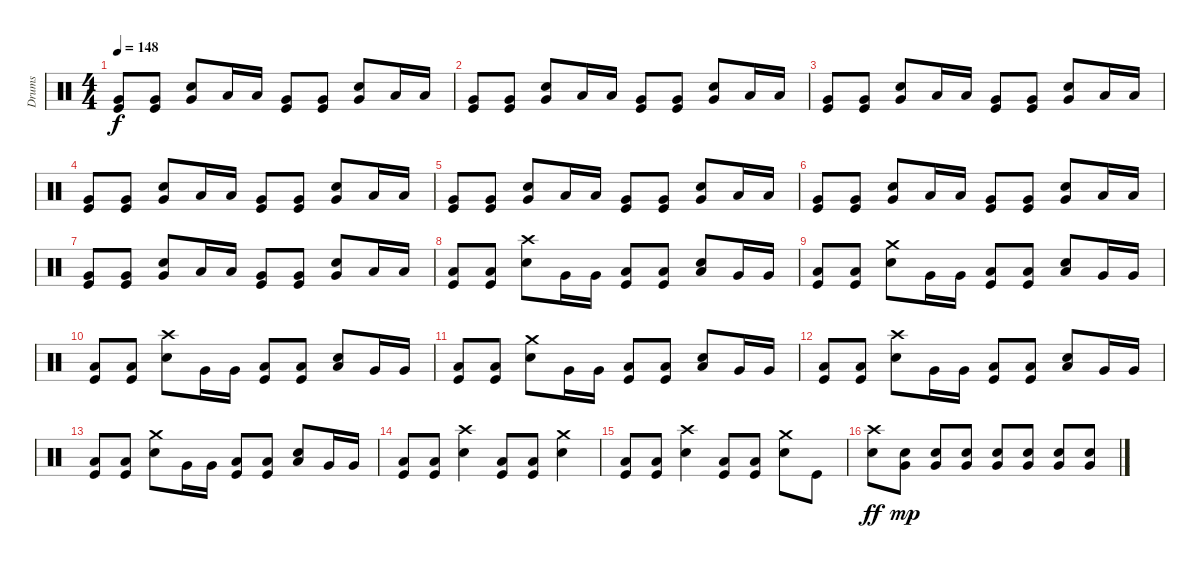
\track ("Drums" "Drums") {instrument percussion}
\staff {score}
\articulation defaults
\ts (4 4)
\tempo 148
\clef neutral
\ks c
("Very Low Tom (hit)" "Kick (hit)").8{dy f} ("Very Low Tom (hit)" "Kick (hit)").8 ("Very Low Tom (hit)" "Electric Snare (hit)").8 "Low Tom (hit)".16 "Low Tom (hit)".16 ("Very Low Tom (hit)" "Kick (hit)").8 ("Very Low Tom (hit)" "Kick (hit)").8 ("Very Low Tom (hit)" "Electric Snare (hit)").8 "Low Tom (hit)".16 "Low Tom (hit)".16 |
("Very Low Tom (hit)" "Kick (hit)").8 ("Very Low Tom (hit)" "Kick (hit)").8 ("Very Low Tom (hit)" "Electric Snare (hit)").8 "Low Tom (hit)".16 "Low Tom (hit)".16 ("Very Low Tom (hit)" "Kick (hit)").8 ("Very Low Tom (hit)" "Kick (hit)").8 ("Very Low Tom (hit)" "Electric Snare (hit)").8 "Low Tom (hit)".16 "Low Tom (hit)".16 |
("Very Low Tom (hit)" "Kick (hit)").8 ("Very Low Tom (hit)" "Kick (hit)").8 ("Very Low Tom (hit)" "Electric Snare (hit)").8 "Low Tom (hit)".16 "Low Tom (hit)".16 ("Very Low Tom (hit)" "Kick (hit)").8 ("Very Low Tom (hit)" "Kick (hit)").8 ("Very Low Tom (hit)" "Electric Snare (hit)").8 "Low Tom (hit)".16 "Low Tom (hit)".16 |
("Very Low Tom (hit)" "Kick (hit)").8 ("Very Low Tom (hit)" "Kick (hit)").8 ("Very Low Tom (hit)" "Electric Snare (hit)").8 "Low Tom (hit)".16 "Low Tom (hit)".16 ("Very Low Tom (hit)" "Kick (hit)").8 ("Very Low Tom (hit)" "Kick (hit)").8 ("Very Low Tom (hit)" "Electric Snare (hit)").8 "Low Tom (hit)".16 "Low Tom (hit)".16 |
("Very Low Tom (hit)" "Kick (hit)").8 ("Very Low Tom (hit)" "Kick (hit)").8 ("Very Low Tom (hit)" "Electric Snare (hit)").8 "Low Tom (hit)".16 "Low Tom (hit)".16 ("Very Low Tom (hit)" "Kick (hit)").8 ("Very Low Tom (hit)" "Kick (hit)").8 ("Very Low Tom (hit)" "Electric Snare (hit)").8 "Low Tom (hit)".16 "Low Tom (hit)".16 |
("Very Low Tom (hit)" "Kick (hit)").8 ("Very Low Tom (hit)" "Kick (hit)").8 ("Very Low Tom (hit)" "Electric Snare (hit)").8 "Low Tom (hit)".16 "Low Tom (hit)".16 ("Very Low Tom (hit)" "Kick (hit)").8 ("Very Low Tom (hit)" "Kick (hit)").8 ("Very Low Tom (hit)" "Electric Snare (hit)").8 "Low Tom (hit)".16 "Low Tom (hit)".16 |
("Very Low Tom (hit)" "Kick (hit)").8 ("Very Low Tom (hit)" "Kick (hit)").8 ("Very Low Tom (hit)" "Electric Snare (hit)").8 "Low Tom (hit)".16 "Low Tom (hit)".16 ("Very Low Tom (hit)" "Kick (hit)").8 ("Very Low Tom (hit)" "Kick (hit)").8 ("Very Low Tom (hit)" "Electric Snare (hit)").8 "Low Tom (hit)".16 "Low Tom (hit)".16 |
("Low Floor Tom (hit)" "Kick (hit)").8 ("Low Floor Tom (hit)" "Kick (hit)").8 ("Crash high (hit)" "Electric Snare (hit)").8 "Very Low Tom (hit)".16 "Very Low Tom (hit)".16 ("Low Floor Tom (hit)" "Kick (hit)").8 ("Low Floor Tom (hit)" "Kick (hit)").8 ("Low Floor Tom (hit)" "Electric Snare (hit)").8 "Very Low Tom (hit)".16 "Very Low Tom (hit)".16 |
("Low Floor Tom (hit)" "Kick (hit)").8 ("Low Floor Tom (hit)" "Kick (hit)").8 ("Crash medium (hit)" "Electric Snare (hit)").8 "Very Low Tom (hit)".16 "Very Low Tom (hit)".16 ("Low Floor Tom (hit)" "Kick (hit)").8 ("Low Floor Tom (hit)" "Kick (hit)").8 ("Low Floor Tom (hit)" "Electric Snare (hit)").8 "Very Low Tom (hit)".16 "Very Low Tom (hit)".16 |
("Low Floor Tom (hit)" "Kick (hit)").8 ("Low Floor Tom (hit)" "Kick (hit)").8 ("Crash high (hit)" "Electric Snare (hit)").8 "Very Low Tom (hit)".16 "Very Low Tom (hit)".16 ("Low Floor Tom (hit)" "Kick (hit)").8 ("Low Floor Tom (hit)" "Kick (hit)").8 ("Low Floor Tom (hit)" "Electric Snare (hit)").8 "Very Low Tom (hit)".16 "Very Low Tom (hit)".16 |
("Low Floor Tom (hit)" "Kick (hit)").8 ("Low Floor Tom (hit)" "Kick (hit)").8 ("Crash medium (hit)" "Electric Snare (hit)").8 "Very Low Tom (hit)".16 "Very Low Tom (hit)".16 ("Low Floor Tom (hit)" "Kick (hit)").8 ("Low Floor Tom (hit)" "Kick (hit)").8 ("Low Floor Tom (hit)" "Electric Snare (hit)").8 "Very Low Tom (hit)".16 "Very Low Tom (hit)".16 |
("Low Floor Tom (hit)" "Kick (hit)").8 ("Low Floor Tom (hit)" "Kick (hit)").8 ("Crash high (hit)" "Electric Snare (hit)").8 "Very Low Tom (hit)".16 "Very Low Tom (hit)".16 ("Low Floor Tom (hit)" "Kick (hit)").8 ("Low Floor Tom (hit)" "Kick (hit)").8 ("Low Floor Tom (hit)" "Electric Snare (hit)").8 "Very Low Tom (hit)".16 "Very Low Tom (hit)".16 |
("Low Floor Tom (hit)" "Kick (hit)").8 ("Low Floor Tom (hit)" "Kick (hit)").8 ("Crash medium (hit)" "Electric Snare (hit)").8 "Very Low Tom (hit)".16 "Very Low Tom (hit)".16 ("Low Floor Tom (hit)" "Kick (hit)").8 ("Low Floor Tom (hit)" "Kick (hit)").8 ("Low Floor Tom (hit)" "Electric Snare (hit)").8 "Very Low Tom (hit)".16 "Very Low Tom (hit)".16 |
("Low Floor Tom (hit)" "Kick (hit)").8 ("Low Floor Tom (hit)" "Kick (hit)").8 ("Crash high (hit)" "Electric Snare (hit)").4 ("Low Floor Tom (hit)" "Kick (hit)").8 ("Low Floor Tom (hit)" "Kick (hit)").8 ("Crash medium (hit)" "Electric Snare (hit)").4 |
("Low Floor Tom (hit)" "Kick (hit)").8 ("Low Floor Tom (hit)" "Kick (hit)").8 ("Crash high (hit)" "Electric Snare (hit)").4 ("Low Floor Tom (hit)" "Kick (hit)").8 ("Low Floor Tom (hit)" "Kick (hit)").8 ("Crash medium (hit)" "Electric Snare (hit)").8 "Kick (hit)".8 |
("Crash high (hit)" "Electric Snare (hit)").8{dy ff} ("Very Low Tom (hit)" "Electric Snare (hit)").8{dy mp} ("Very Low Tom (hit)" "Electric Snare (hit)").8 ("Very Low Tom (hit)" "Electric Snare (hit)").8 ("Very Low Tom (hit)" "Electric Snare (hit)").8 ("Very Low Tom (hit)" "Electric Snare (hit)").8 ("Very Low Tom (hit)" "Electric Snare (hit)").8 ("Very Low Tom (hit)" "Electric Snare (hit)").8
